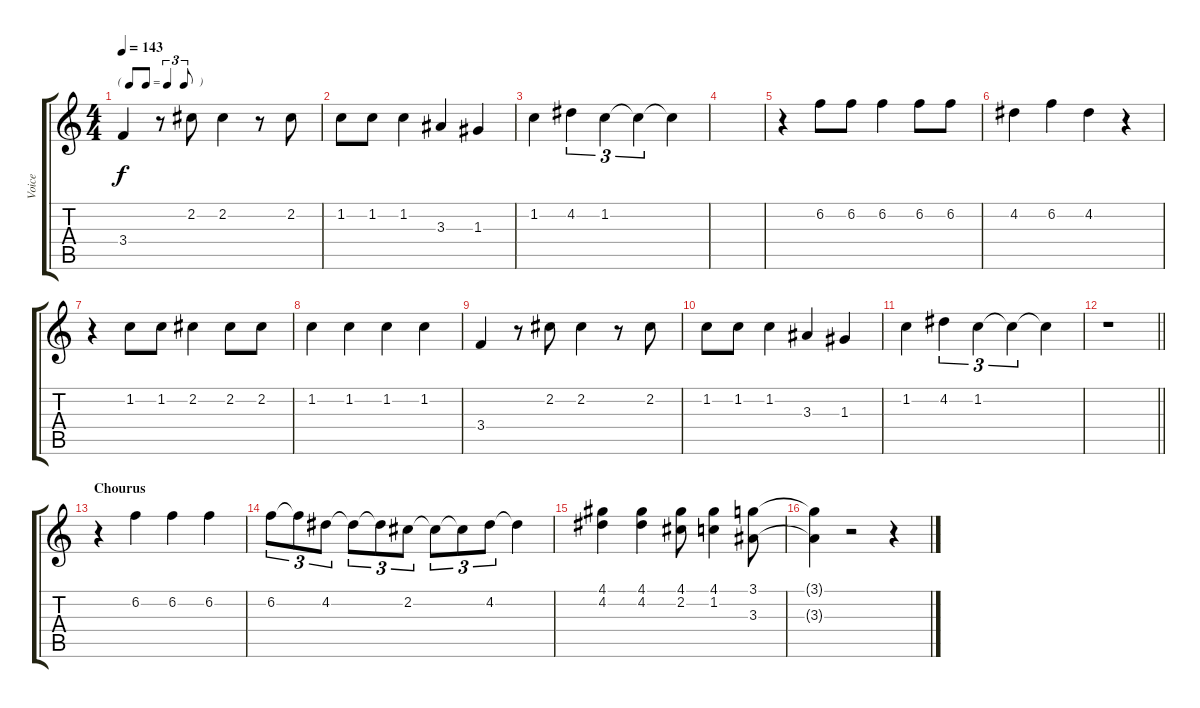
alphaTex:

\track ("Voice" "Voice") {instrument drawbarorgan}
\staff {score tabs}
\tuning (E5 B4 G4 D4 A3 E3) {hide}
\ts (4 4)
\tf triplet8th
\tempo 143
\clef g2
\ks c
3.4.4{dy f} r.8 2.2.8 2.2.4 r.8 2.2.8 |
1.2.8 1.2.8 1.2.4 3.3.4 1.3.4 |
1.2.4 4.2.4{tu (3 2)} 1.2.4{tu (3 2)} 1.2{t}.4{tu (3 2)} 1.2{t}.4 |
|
r.4 6.2.8 6.2.8 6.2.4 6.2.8 6.2.8 |
4.2.4 6.2.4 4.2.4 r.4 |
r.4 1.2.8 1.2.8 2.2.4 2.2.8 2.2.8 |
1.2.4 1.2.4 1.2.4 1.2.4 |
3.4.4 r.8 2.2.8 2.2.4 r.8 2.2.8 |
1.2.8 1.2.8 1.2.4 3.3.4 1.3.4 |
1.2.4 4.2.4{tu (3 2)} 1.2.4{tu (3 2)} 1.2{t}.4{tu (3 2)} 1.2{t}.4 |
\barLineRight lightlight
r.1 |
\section ("" "Chourus")
r.4 6.2.4 6.2.4 6.2.4 |
6.2.8{tu (3 2)} 6.2{t}.8{tu (3 2)} 4.2.8{tu (3 2)} 4.2{t}.8{tu (3 2)} 4.2{t}.8{tu (3 2)} 2.2.8{tu (3 2)} 2.2{t}.8{tu (3 2)} 2.2{t}.8{tu (3 2)} 4.2.8{tu (3 2)} 4.2{t}.4 |
(4.1 4.2).4 (4.1 4.2).4 (4.1 2.2).8 (4.1 1.2).4 (3.1 3.3).8 |
(3.1{t} 3.3{t}).4 r.2 r.4
